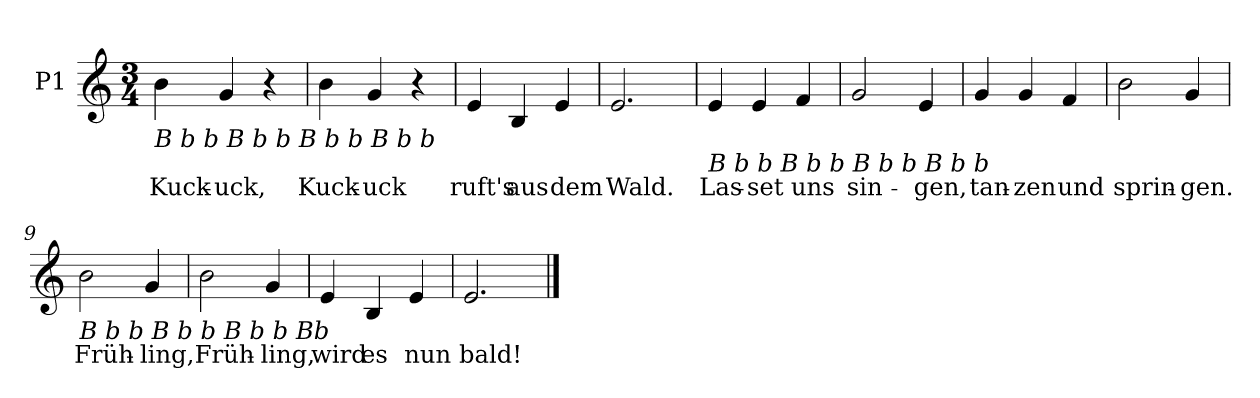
**kern	**text
*part1	*part1
*staff1	*staff1
*I"P1	*
!!LO:PB:g=z
*	*
*k[]	*
*C:	*
*M3/4	*
=1	=1
!LO:TX:b:i:t=B            b           b               B            b           b              B            b           b              B     b       b	!
!	!LO:LY:b:color=#000000
4bi\	Kuck-
!	!LO:LY:b:color=#000000
4gi/	-uck,
4r	.
=2	=2
!	!LO:LY:b:color=#000000
4bi\	Kuck-
!	!LO:LY:b:color=#000000
4gi/	-uck
4r	.
=3	=3
!	!LO:LY:b:color=#000000
4ei/	ruft's
!	!LO:LY:b:color=#000000
4Bi/	aus
!	!LO:LY:b:color=#000000
4ei/	dem
=4	=4
!	!LO:LY:b:color=#000000
2.ei/	Wald.
!!LO:LB:g=z
=5	=5
!LO:TX:b:i:t=B            b            b              B          b         b             B            b           b             B         b           b	!
!	!LO:LY:b:color=#000000
4ei/	Las-
!	!LO:LY:b:color=#000000
4ei/	-set
!	!LO:LY:b:color=#000000
4fi/	uns
=6	=6
!	!LO:LY:b:color=#000000
2gi/	sin-
!	!LO:LY:b:color=#000000
4ei/	-gen,
=7	=7
!	!LO:LY:b:color=#000000
4gi/	tan-
!	!LO:LY:b:color=#000000
4gi/	-zen
!	!LO:LY:b:color=#000000
4fi/	und
=8	=8
!	!LO:LY:b:color=#000000
2bi\	sprin-
!	!LO:LY:b:color=#000000
4gi/	-gen.
!!LO:LB:g=z
=9	=9
!LO:TX:b:i:t=B            b          b              B           b          b              B             b              b              Bb	!
!	!LO:LY:b:color=#000000
2bi\	Früh-
!	!LO:LY:b:color=#000000
4gi/	-ling,
=10	=10
!	!LO:LY:b:color=#000000
2bi\	Früh-
!	!LO:LY:b:color=#000000
4gi/	-ling,
=11	=11
!	!LO:LY:b:color=#000000
4ei/	wird
!	!LO:LY:b:color=#000000
4Bi/	es
!	!LO:LY:b:color=#000000
4ei/	nun
=12	=12
!	!LO:LY:b:color=#000000
2.ei/	bald!
==	==
*-	*-
